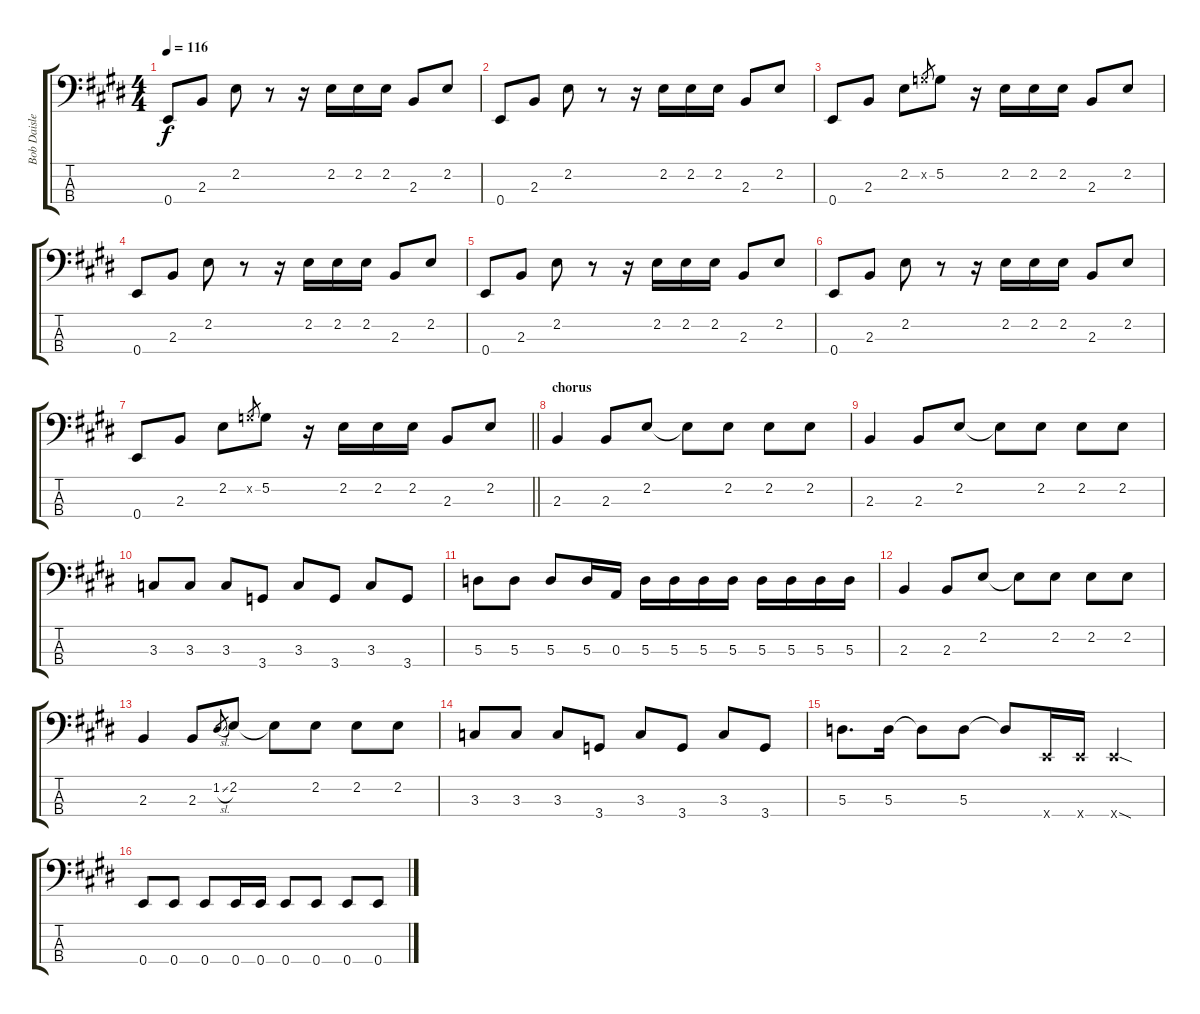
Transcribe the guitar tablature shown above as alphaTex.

\track ("Bob Daisley" "Bob Daisle") {instrument electricbassfinger}
\staff {score tabs}
\tuning (G2 D2 A1 E1) {hide}
\ts (4 4)
\tempo 116
\clef f4
\ks e
0.4.8{dy f} 2.3.8 2.2.8 r.8 r.16 2.2.16 2.2.16 2.2.16 2.3.8 2.2.8 |
0.4.8 2.3.8 2.2.8 r.8 r.16 2.2.16 2.2.16 2.2.16 2.3.8 2.2.8 |
0.4.8 2.3.8 2.2.8 5.2{x}.8{gr} 5.2.8 r.16 2.2.16 2.2.16 2.2.16 2.3.8 2.2.8 |
0.4.8 2.3.8 2.2.8 r.8 r.16 2.2.16 2.2.16 2.2.16 2.3.8 2.2.8 |
0.4.8 2.3.8 2.2.8 r.8 r.16 2.2.16 2.2.16 2.2.16 2.3.8 2.2.8 |
0.4.8 2.3.8 2.2.8 r.8 r.16 2.2.16 2.2.16 2.2.16 2.3.8 2.2.8 |
\barLineRight lightlight
0.4.8 2.3.8 2.2.8 5.2{x}.8{gr} 5.2.8 r.16 2.2.16 2.2.16 2.2.16 2.3.8 2.2.8 |
\section ("" "chorus")
2.3.4 2.3.8 2.2.8 2.2{t}.8 2.2.8 2.2.8 2.2.8 |
2.3.4 2.3.8 2.2.8 2.2{t}.8 2.2.8 2.2.8 2.2.8 |
3.3.8 3.3.8 3.3.8 3.4.8 3.3.8 3.4.8 3.3.8 3.4.8 |
5.3.8 5.3.8 5.3.8 5.3.16 0.3.16 5.3.16 5.3.16 5.3.16 5.3.16 5.3.16 5.3.16 5.3.16 5.3.16 |
2.3.4 2.3.8 2.2.8 2.2{t}.8 2.2.8 2.2.8 2.2.8 |
2.3.4 2.3.8 1.2{sl}.8{gr} 2.2.8 2.2{t}.8 2.2.8 2.2.8 2.2.8 |
3.3.8 3.3.8 3.3.8 3.4.8 3.3.8 3.4.8 3.3.8 3.4.8 |
5.3.8{d} 5.3.16 5.3{t}.8 5.3.8 5.3{t}.8 0.4{x}.16 0.4{x}.16 0.4{sod x}.4 |
0.4.8 0.4.8 0.4.8 0.4.16 0.4.16 0.4.8 0.4.8 0.4.8 0.4.8
